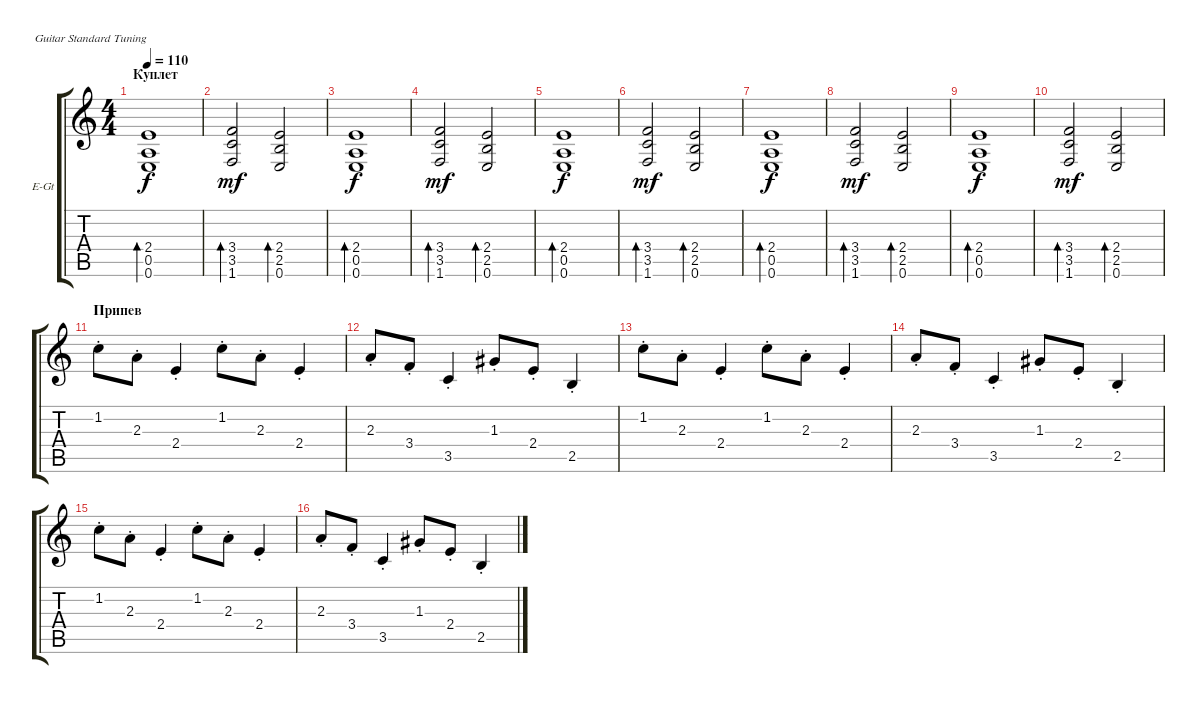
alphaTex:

\defaultSystemsLayout 4
\bracketExtendMode groupsimilarinstruments
\firstSystemTrackNameOrientation horizontal
\otherSystemsTrackNameOrientation horizontal
\track ("Г. Каспарян" "E-Gt") {instrument electricguitarclean}
\staff {score tabs}
\tuning (E4 B3 G3 D3 A2 E2)
\ts (4 4)
\section ("" "Куплет")
\tempo 110
\clef g2
\ks c
(0.6 0.5 2.4).1{bd 73 dy f} |
(1.6 3.5 3.4).2{bd 72 dy mf} (0.6 2.5 2.4).2{bd 72} |
(0.6 0.5 2.4).1{bd 73 dy f} |
(1.6 3.5 3.4).2{bd 72 dy mf} (0.6 2.5 2.4).2{bd 72} |
(0.6 0.5 2.4).1{bd 73 dy f} |
(1.6 3.5 3.4).2{bd 72 dy mf} (0.6 2.5 2.4).2{bd 72} |
(0.6 0.5 2.4).1{bd 73 dy f} |
(1.6 3.5 3.4).2{bd 72 dy mf} (0.6 2.5 2.4).2{bd 72} |
(0.6 0.5 2.4).1{bd 73 dy f} |
(1.6 3.5 3.4).2{bd 72 dy mf} (0.6 2.5 2.4).2{bd 72} |
\section ("" "Припев")
1.2{st}.8 2.3{st}.8 2.4{st}.4 1.2{st}.8 2.3{st}.8 2.4{st}.4 |
2.3{st}.8 3.4{st}.8 3.5{st}.4 1.3{st}.8 2.4{st}.8 2.5{st}.4 |
1.2{st}.8 2.3{st}.8 2.4{st}.4 1.2{st}.8 2.3{st}.8 2.4{st}.4 |
2.3{st}.8 3.4{st}.8 3.5{st}.4 1.3{st}.8 2.4{st}.8 2.5{st}.4 |
1.2{st}.8 2.3{st}.8 2.4{st}.4 1.2{st}.8 2.3{st}.8 2.4{st}.4 |
2.3{st}.8 3.4{st}.8 3.5{st}.4 1.3{st}.8 2.4{st}.8 2.5{st}.4
